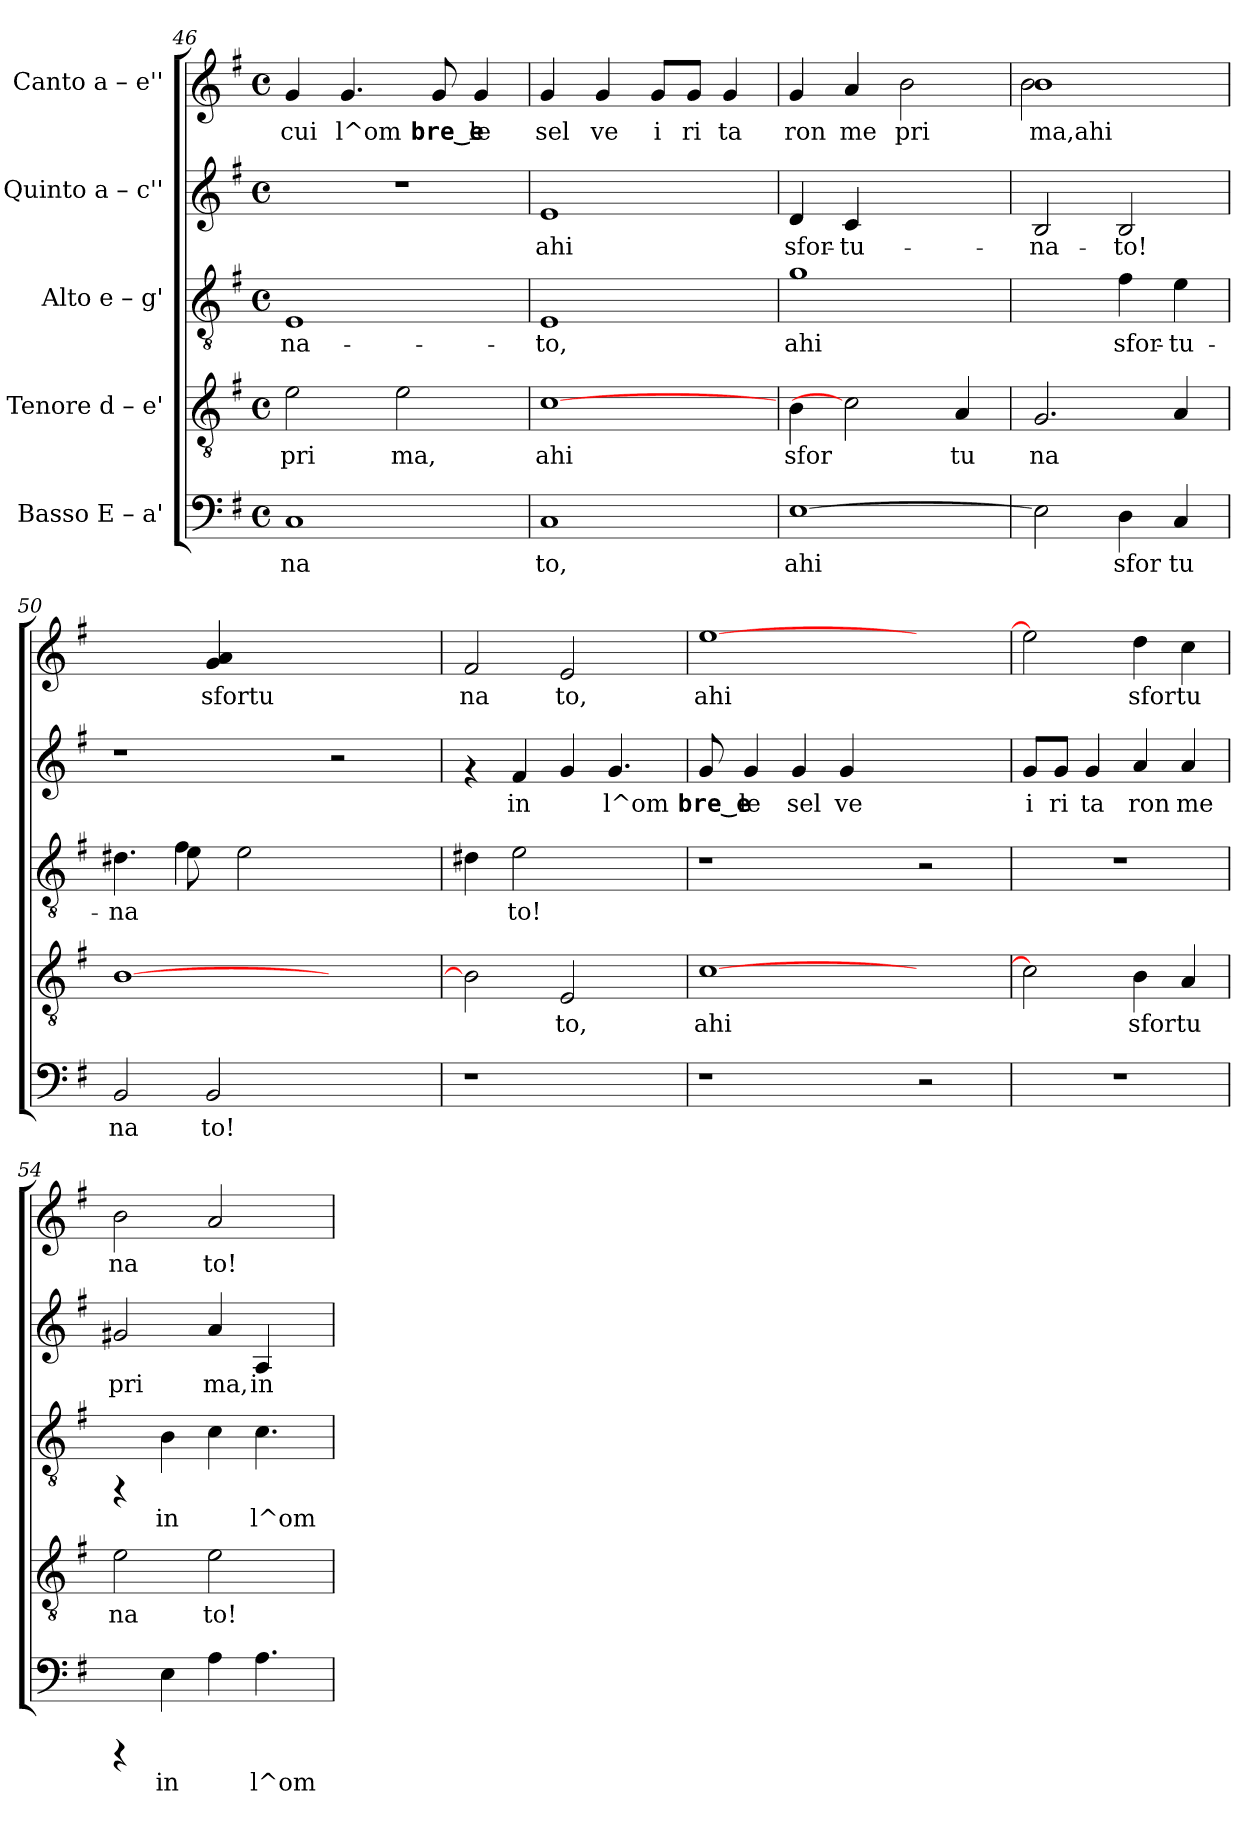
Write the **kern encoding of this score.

**kern	**text	**kern	**text	**kern	**text	**kern	**text	**kern	**text
*part5	*part5	*part4	*part4	*part3	*part3	*part2	*part2	*part1	*part1
*staff5	*staff5	*staff4	*staff4	*staff3	*staff3	*staff2	*staff2	*staff1	*staff1
*I"Basso  E – a'	*	*I"Tenore  d – e'	*	*I"Alto  e – g'	*	*I"Quinto  a – c''	*	*I"Canto  a – e''	*
*clefF4	*	*clefGv2	*	*clefGv2	*	*clefG2	*	*clefG2	*
*k[f#]	*	*k[f#]	*	*k[f#]	*	*k[f#]	*	*k[f#]	*
*G:	*	*G:	*	*G:	*	*G:	*	*G:	*
*M4/4	*	*M4/4	*	*M4/4	*	*M4/4	*	*M4/4	*
*met(c)	*	*met(c)	*	*met(c)	*	*met(c)	*	*met(c)	*
=46	=46	=46	=46	=46	=46	=46	=46	=46	=46
!	!LO:LY:b:rj	!	!LO:LY:b:rj	!	!LO:LY:b:cj	!	!	!	!LO:LY:b:cj
1C	na	2e\	pri	1E	-na-	1r	.	4g/	cui
!	!	!	!	!	!	!	!	!	!LO:LY:b:cj
.	.	.	.	.	.	.	.	4.g/	l^om
!	!	!	!LO:LY:b:rj	!	!	!	!	!	!
.	.	2e\	ma,	.	.	.	.	.	.
!	!	!	!	!	!	!	!	!	!LO:LY:b:cj
.	.	.	.	.	.	.	.	8g/	bre‿e
!	!	!	!	!	!	!	!	!	!LO:LY:b:cj
.	.	.	.	.	.	.	.	4g/	le
=47	=47	=47	=47	=47	=47	=47	=47	=47	=47
!	!LO:LY:b:rj	!	!LO:LY:b:rj	!	!LO:LY:b:cj	!	!LO:LY:b:rj	!	!LO:LY:b:cj
1C	to,	[1c	ahi	1E	-to,	1e	ahi	4g/	sel
!	!	!	!	!	!	!	!	!	!LO:LY:b:cj
.	.	.	.	.	.	.	.	4g/	ve
!	!	!	!	!	!	!	!	!	!LO:LY:b:cj
.	.	.	.	.	.	.	.	8g/L	i
!	!	!	!	!	!	!	!	!	!LO:LY:b:cj
.	.	.	.	.	.	.	.	8g/J	ri
!	!	!	!	!	!	!	!	!	!LO:LY:b:cj
.	.	.	.	.	.	.	.	4g/	ta
=48	=48	=48	=48	=48	=48	=48	=48	=48	=48
!	!LO:LY:b:rj	!	!LO:LY:b:rj	!	!LO:LY:b:cj	!	!LO:LY:b:rj	!	!LO:LY:b:cj
[1E	ahi	4B\	sfor	1g	ahi	4d/	sfor-	4g/	ron
!	!	!	!	!	!	!	!LO:LY:b:rj	!	!LO:LY:b:cj
.	.	2c]	.	.	.	4c/	-tu-	4a/	me
!	!	!	!	!	!	!	!	!	!LO:LY:b:cj
.	.	.	.	.	.	2ryy	.	2b\	pri
!	!	!	!LO:LY:b:rj	!	!	!	!	!	!
.	.	4A/	tu	.	.	.	.	.	.
=49	=49	=49	=49	=49	=49	=49	=49	=49	=49
!	!	!	!LO:LY:b:rj	!	!	!	!LO:LY:b:rj	!	!LO:LY:b:cj
*	*	*	*	*	*	*	*	*^	*
2E]	.	2.G/	na	2ryy	.	2B/	-na-	1b	2b\	ma,ahi
!	!LO:LY:b:rj	!	!	!	!LO:LY:b:cj	!	!LO:LY:b:rj	!	!	!
4D\	sfor	.	.	4f#\	sfor-	2B/	-to!	.	2ryy	.
!	!LO:LY:b:rj	!	!LO:LY:b:rj	!	!LO:LY:b:cj	!	!	!	!	!
4C/	tu	4A/	.	4e\	-tu-	.	.	.	.	.
*	*	*	*	*	*	*	*	*v	*v	*
!!LO:PB:g=z
=50	=50	=50	=50	=50	=50	=50	=50	=50	=50
!	!LO:LY:b:rj	!	!LO:LY:b:rj	!	!LO:LY:b:cj	!	!	!	!
*	*	*	*	*^	*	*	*	*	*
2BB/	na	[1B	.	4.d#X\	4.ryy	-na-	1r	.	2ryy	.
!	!	!	!	!	!	!LO:LY:b:cj	!	!	!	!
.	.	.	.	4f#\	8e\	--	.	.	.	.
!	!LO:LY:b:rj	!	!	!	!	!	!	!	!	!LO:LY:b:cj
2BB/	to!	.	.	.	4.ryy	.	.	.	4a/ 4g/	sfortu
!	!	!	!	!	!	!LO:LY:b:cj	!	!	!	!
.	.	.	.	2e\	.	--	.	.	.	.
.	.	.	.	.	.	.	.	.	2.ryy	.
.	.	.	.	.	2ryy	.	.	.	.	.
2ryy	.	2ryy	.	.	.	.	2r	.	.	.
.	.	.	.	4.ryy	.	.	.	.	.	.
.	.	.	.	.	8ryy	.	.	.	.	.
=51	=51	=51	=51	=51	=51	=51	=51	=51	=51	=51
!	!	!	!	!	!	!LO:LY:b:cj	!	!	!	!LO:LY:b:cj
*	*	*	*	*v	*v	*	*	*	*	*
1r	.	2B]	.	4d#X\	--	4rf	.	2f#/	na
!	!	!	!	!	!LO:LY:b:cj	!	!LO:LY:b:rj	!	!
.	.	.	.	2e\	-to!	4f#/	in	.	.
!	!	!	!LO:LY:b:rj	!	!	!	!	!	!LO:LY:b:cj
.	.	2E/	to,	.	.	4g/	.	2e/	to,
!	!	!	!	!	!	!	!LO:LY:b:rj	!	!
.	.	.	.	4.ryy	.	4.g/	l^om	.	.
8ryy	.	8ryy	.	.	.	.	.	8ryy	.
=52	=52	=52	=52	=52	=52	=52	=52	=52	=52
!	!	!	!LO:LY:b:rj	!	!	!	!LO:LY:b:rj	!	!LO:LY:b:cj
1r	.	[1c	ahi	1r	.	8g/	bre‿e	[1ee	ahi
!	!	!	!	!	!	!	!LO:LY:b:rj	!	!
.	.	.	.	.	.	4g/	le	.	.
!	!	!	!	!	!	!	!LO:LY:b:rj	!	!
.	.	.	.	.	.	4g/	sel	.	.
!	!	!	!	!	!	!	!LO:LY:b:rj	!	!
.	.	.	.	.	.	4g/	ve	.	.
.	.	.	.	.	.	2ryy	.	.	.
2r	.	2ryy	.	2r	.	.	.	2ryy	.
.	.	.	.	.	.	8ryy	.	.	.
=53	=53	=53	=53	=53	=53	=53	=53	=53	=53
!	!	!	!	!	!	!	!LO:LY:b:rj	!	!
1r	.	2c]	.	1r	.	8g/L	i	2ee]	.
!	!	!	!	!	!	!	!LO:LY:b:rj	!	!
.	.	.	.	.	.	8g/J	ri	.	.
!	!	!	!	!	!	!	!LO:LY:b:rj	!	!
.	.	.	.	.	.	4g/	ta	.	.
!	!	!	!LO:LY:b:rj	!	!	!	!LO:LY:b:rj	!	!LO:LY:b:cj
.	.	4B\	sfor	.	.	4a/	ron	4dd\	sfor
!	!	!	!LO:LY:b:rj	!	!	!	!LO:LY:b:rj	!	!LO:LY:b:cj
.	.	4A/	tu	.	.	4a/	me	4cc\	tu
=54	=54	=54	=54	=54	=54	=54	=54	=54	=54
!	!	!	!LO:LY:b:rj	!	!	!	!LO:LY:b:rj	!	!LO:LY:b:cj
4rCCC	.	2e\	na	4rFF	.	2g#X/	pri	2b\	na
!	!LO:LY:b:rj	!	!	!	!LO:LY:b:cj	!	!	!	!
4E\	in	.	.	4B\	in	.	.	.	.
!	!	!	!LO:LY:b:rj	!	!	!	!LO:LY:b:rj	!	!LO:LY:b:cj
4A\	.	2e\	to!	4c\	.	4a/	ma,	2a/	to!
!	!LO:LY:b:rj	!	!	!	!LO:LY:b:cj	!	!LO:LY:b:rj	!	!
4.A\	l^om	.	.	4.c\	l^om-	4A/	in	.	.
.	.	8ryy	.	.	.	8ryy	.	8ryy	.
=	=	=	=	=	=	=	=	=	=
*-	*-	*-	*-	*-	*-	*-	*-	*-	*-
